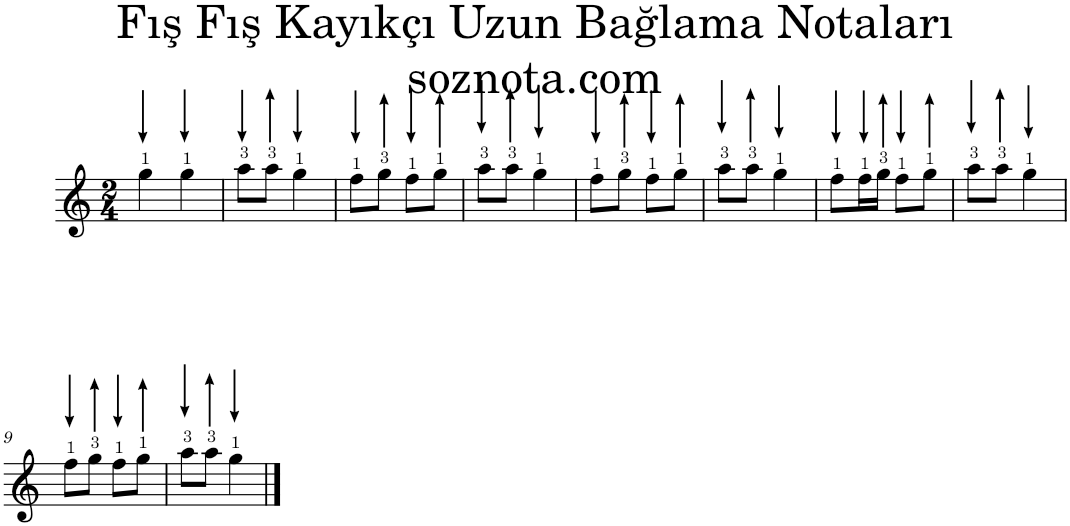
**kern
*part1
*staff1
*I"Piano
*I'Pno.
*clefG2
*k[]
*M2/4
=1
4gg::\
4gg::\
=2
8aa::\L
8aa::\J
4gg::\
=3
8ff::\L
8gg::\J
8ff::\L
8gg::\J
=4
8aa::\L
8aa::\J
4gg::\
=5
8ff::\L
8gg::\J
8ff::\L
8gg::\J
=6
8aa::\L
8aa::\J
4gg::\
=7
8ff::\L
16ff::\L
16gg::\JJ
8ff::\L
8gg::\J
=8
8aa::\L
8aa::\J
4gg::\
!!LO:LB:g=z
=9
8ff::\L
8gg::\J
8ff::\L
8gg::\J
=10
8aa::\L
8aa::\J
4gg::\
==
*-
